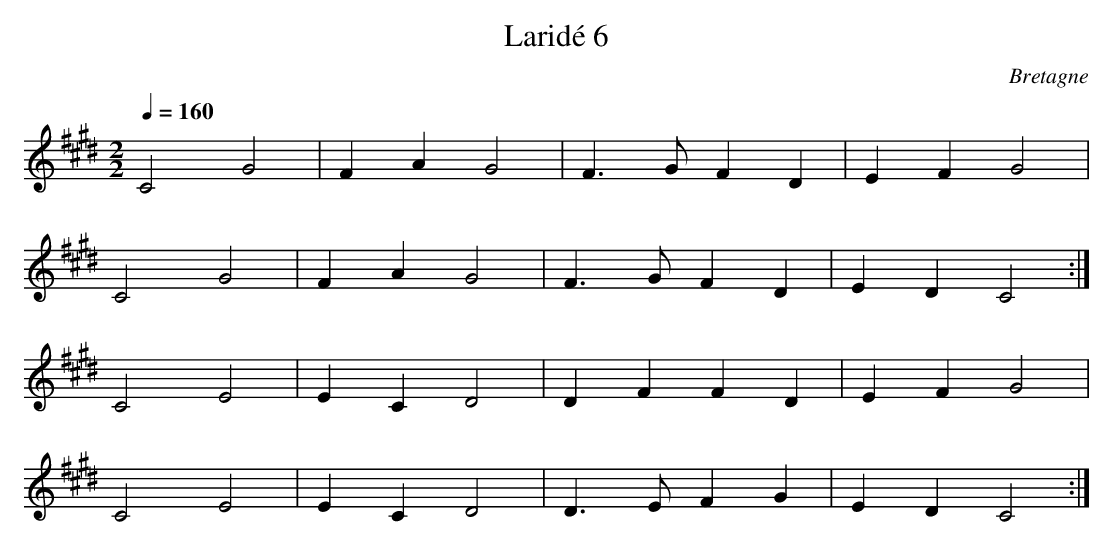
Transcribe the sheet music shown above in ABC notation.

X:1
T:Larid\'e 6
M:2/2
L:1/4
Q:1/4=160
O:Bretagne
K:C#m
C2G2 | FA G2 | F> G F D | E F G2 |
C2G2 | FA G2 | F> G F D | E D C2 :|
C2 E2 | EC D2 | D F F D | E F G2 |
C2 E2 | EC D2 | D>E F G | E D C2 :|
